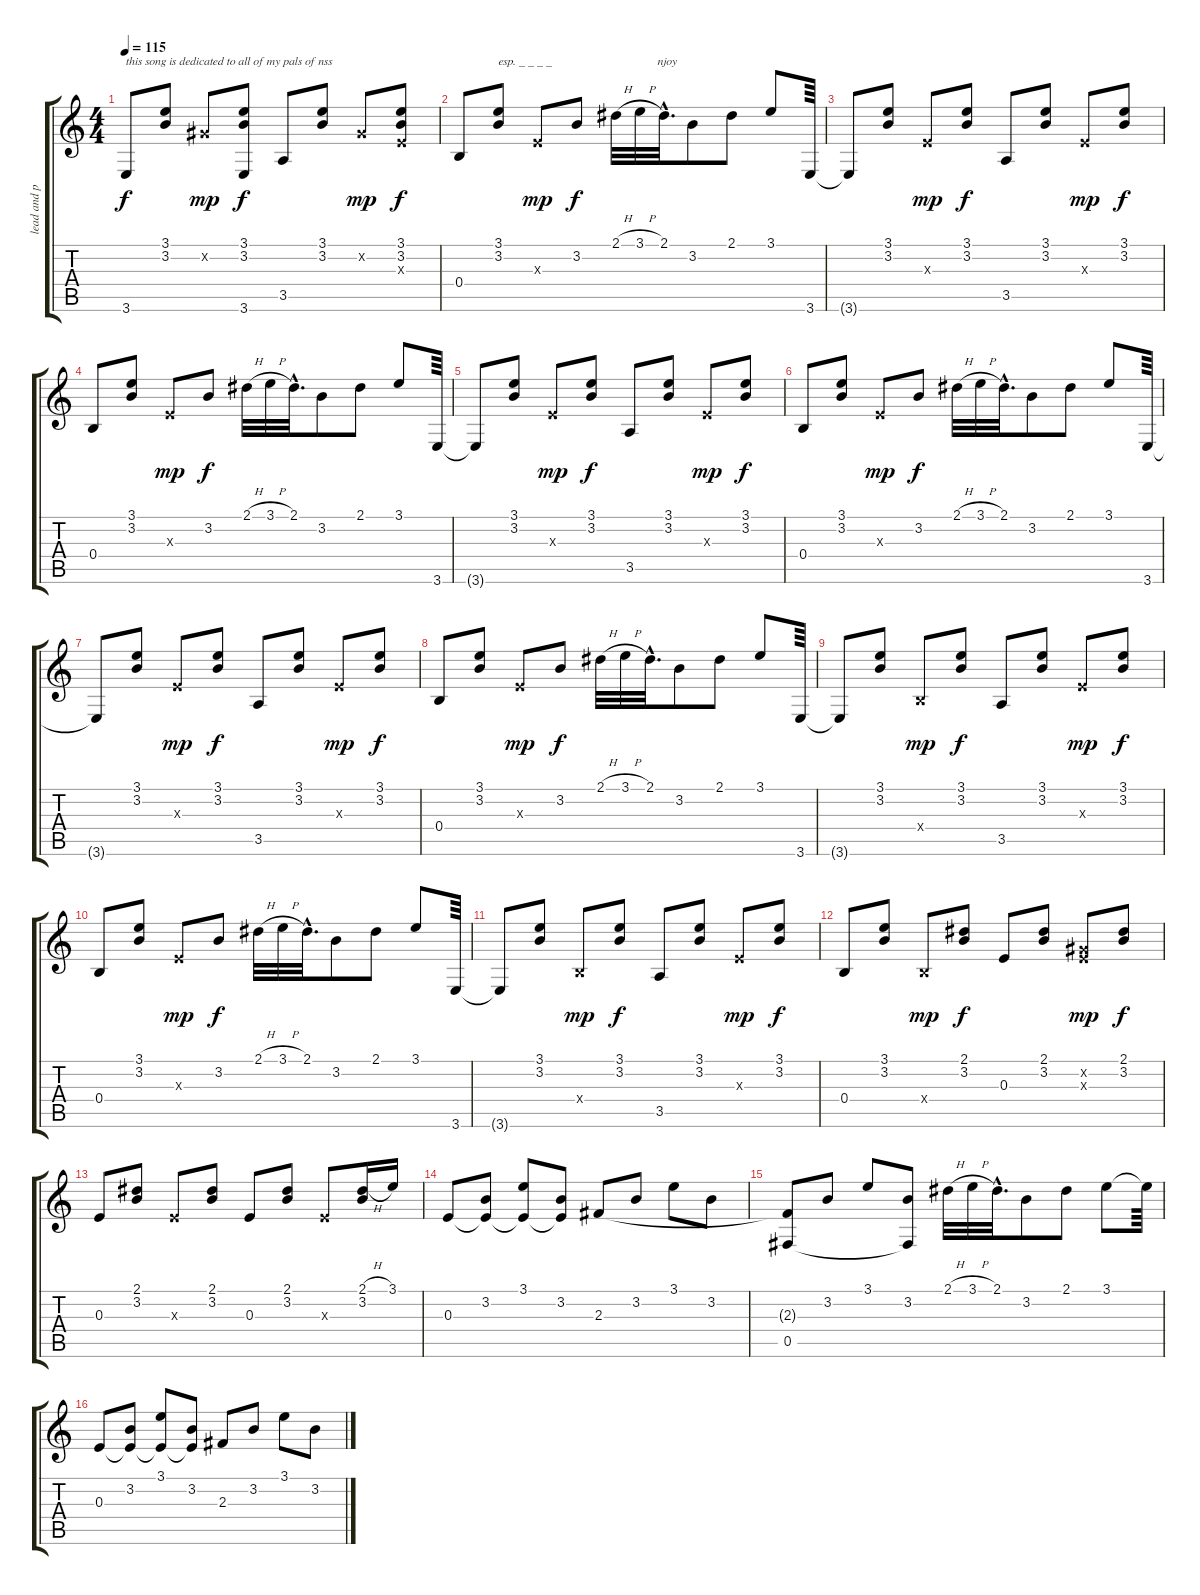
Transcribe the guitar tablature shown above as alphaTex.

\track ("lead and plugin" "lead and p") {instrument acousticguitarsteel}
\staff {score tabs}
\tuning (Db4 Ab3 E3 B2 Gb2 Db2) {hide}
\ts (4 4)
\tempo 115
\clef g2
\ks c
3.6.8{txt "this song is dedicated to all of my pals of nss " dy f volume 8 instrument acousticguitarsteel} (3.1 3.2).8 0.2{x}.8{dy mp} (3.1 3.2 3.6).8{dy f} 3.5.8 (3.1 3.2).8 0.2{x}.8{dy mp} (3.1 3.2 0.3{x}).8{dy f} |
0.4.8 (3.1 3.2).8{txt "esp. _ _ _ _"} 0.3{x}.8{txt "                                        njoy" dy mp} 3.2.8{dy f} 2.1{h}.32 3.1{h}.32 2.1{hac}.32{d} 3.2.8 2.1.8 3.1.8 3.6.64 |
3.6{t}.8 (3.1 3.2).8 0.3{x}.8{dy mp} (3.1 3.2).8{dy f} 3.5.8 (3.1 3.2).8 0.3{x}.8{dy mp} (3.1 3.2).8{dy f} |
0.4.8 (3.1 3.2).8 0.3{x}.8{dy mp} 3.2.8{dy f} 2.1{h}.32 3.1{h}.32 2.1{hac}.32{d} 3.2.8 2.1.8 3.1.8 3.6.64 |
3.6{t}.8 (3.1 3.2).8 0.3{x}.8{dy mp} (3.1 3.2).8{dy f} 3.5.8 (3.1 3.2).8 0.3{x}.8{dy mp} (3.1 3.2).8{dy f} |
0.4.8 (3.1 3.2).8 0.3{x}.8{dy mp} 3.2.8{dy f} 2.1{h}.32 3.1{h}.32 2.1{hac}.32{d} 3.2.8 2.1.8 3.1.8 3.6.64 |
3.6{t}.8 (3.1 3.2).8 0.3{x}.8{dy mp} (3.1 3.2).8{dy f} 3.5.8 (3.1 3.2).8 0.3{x}.8{dy mp} (3.1 3.2).8{dy f} |
0.4.8 (3.1 3.2).8 0.3{x}.8{dy mp} 3.2.8{dy f} 2.1{h}.32 3.1{h}.32 2.1{hac}.32{d} 3.2.8 2.1.8 3.1.8 3.6.64 |
3.6{t}.8 (3.1 3.2).8 0.4{x}.8{dy mp} (3.1 3.2).8{dy f} 3.5.8 (3.1 3.2).8 0.3{x}.8{dy mp} (3.1 3.2).8{dy f} |
0.4.8 (3.1 3.2).8 0.3{x}.8{dy mp} 3.2.8{dy f} 2.1{h}.32 3.1{h}.32 2.1{hac}.32{d} 3.2.8 2.1.8 3.1.8 3.6.64 |
3.6{t}.8 (3.1 3.2).8 0.4{x}.8{dy mp} (3.1 3.2).8{dy f} 3.5.8 (3.1 3.2).8 0.3{x}.8{dy mp} (3.1 3.2).8{dy f} |
0.4.8 (3.1 3.2).8 0.4{x}.8{dy mp} (2.1 3.2).8{dy f} 0.3.8 (2.1 3.2).8 (0.2{x} 0.3{x}).8{dy mp} (2.1 3.2).8{dy f} |
0.3.8 (2.1 3.2).8 0.3{x}.8 (2.1 3.2).8 0.3.8 (2.1 3.2).8 0.3{x}.8 (2.1{h} 3.2).16 3.1.16 |
0.3.8{volume 6 instrument acousticguitarnylon} (3.2 0.3{t}).8 (3.1 0.3{t}).8 (3.2 0.3{t}).8 2.3.8 3.2.8 3.1.8 3.2.8 |
(2.3{t} 0.5).8{volume 11} 3.2.8 3.1.8 (3.2 0.5{t}).8 2.1{h}.32 3.1{h}.32 2.1{hac}.32{d} 3.2.8 2.1.8 3.1.8 3.1{t}.64 |
0.3.8{volume 6 instrument acousticguitarnylon} (3.2 0.3{t}).8 (3.1 0.3{t}).8 (3.2 0.3{t}).8 2.3.8 3.2.8 3.1.8 3.2.8
